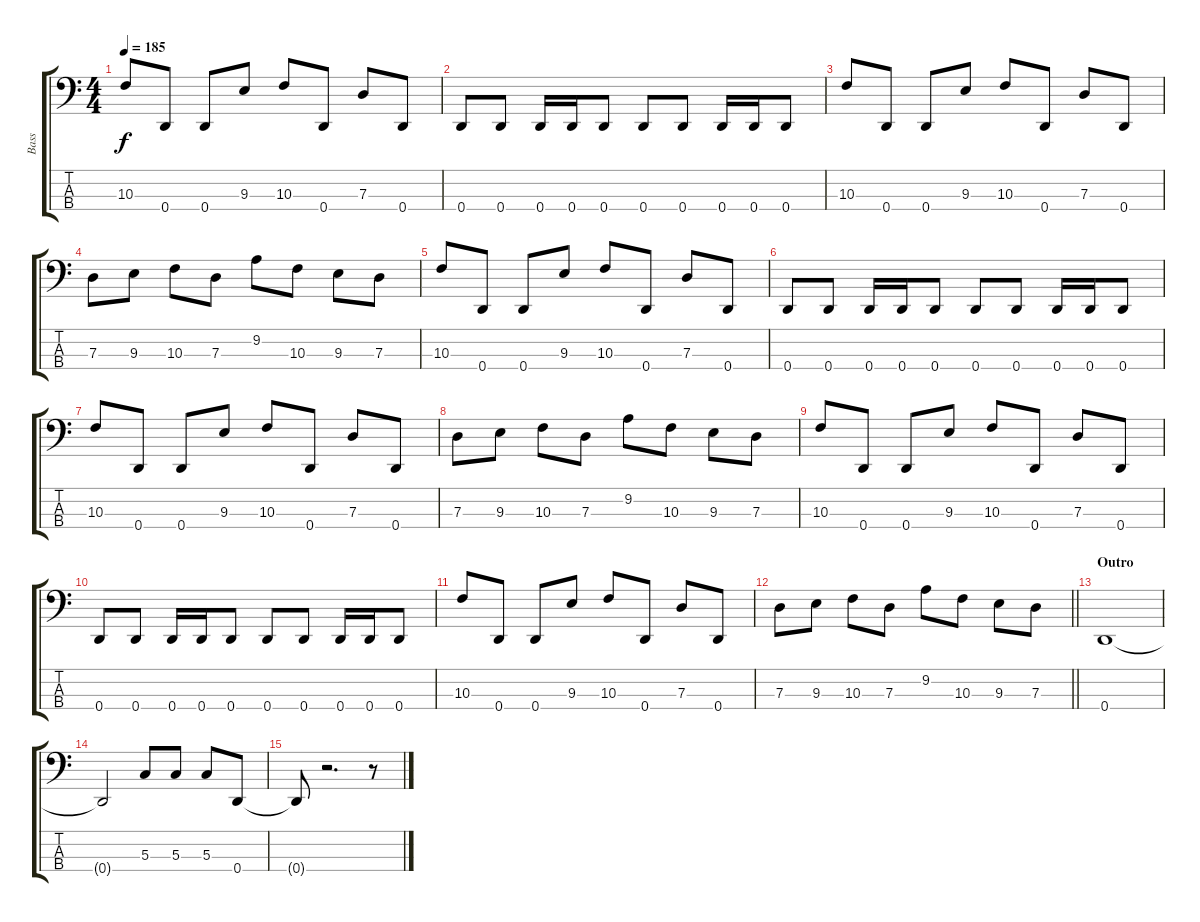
\track ("Bass" "Bass") {instrument electricbasspick}
\staff {score tabs}
\tuning (F2 C2 G1 D1) {hide}
\ts (4 4)
\tempo 185
\clef f4
\ks c
10.3.8{dy f} 0.4.8 0.4.8 9.3.8 10.3.8 0.4.8 7.3.8 0.4.8 |
0.4.8 0.4.8 0.4.16 0.4.16 0.4.8 0.4.8 0.4.8 0.4.16 0.4.16 0.4.8 |
10.3.8 0.4.8 0.4.8 9.3.8 10.3.8 0.4.8 7.3.8 0.4.8 |
7.3.8 9.3.8 10.3.8 7.3.8 9.2.8 10.3.8 9.3.8 7.3.8 |
10.3.8 0.4.8 0.4.8 9.3.8 10.3.8 0.4.8 7.3.8 0.4.8 |
0.4.8 0.4.8 0.4.16 0.4.16 0.4.8 0.4.8 0.4.8 0.4.16 0.4.16 0.4.8 |
10.3.8 0.4.8 0.4.8 9.3.8 10.3.8 0.4.8 7.3.8 0.4.8 |
7.3.8 9.3.8 10.3.8 7.3.8 9.2.8 10.3.8 9.3.8 7.3.8 |
10.3.8 0.4.8 0.4.8 9.3.8 10.3.8 0.4.8 7.3.8 0.4.8 |
0.4.8 0.4.8 0.4.16 0.4.16 0.4.8 0.4.8 0.4.8 0.4.16 0.4.16 0.4.8 |
10.3.8 0.4.8 0.4.8 9.3.8 10.3.8 0.4.8 7.3.8 0.4.8 |
\barLineRight lightlight
7.3.8 9.3.8 10.3.8 7.3.8 9.2.8 10.3.8 9.3.8 7.3.8 |
\section ("" "Outro")
0.4.1 |
0.4{t}.2 5.3.8 5.3.8 5.3.8 0.4.8 |
0.4{t}.8 r.2{d} r.8
